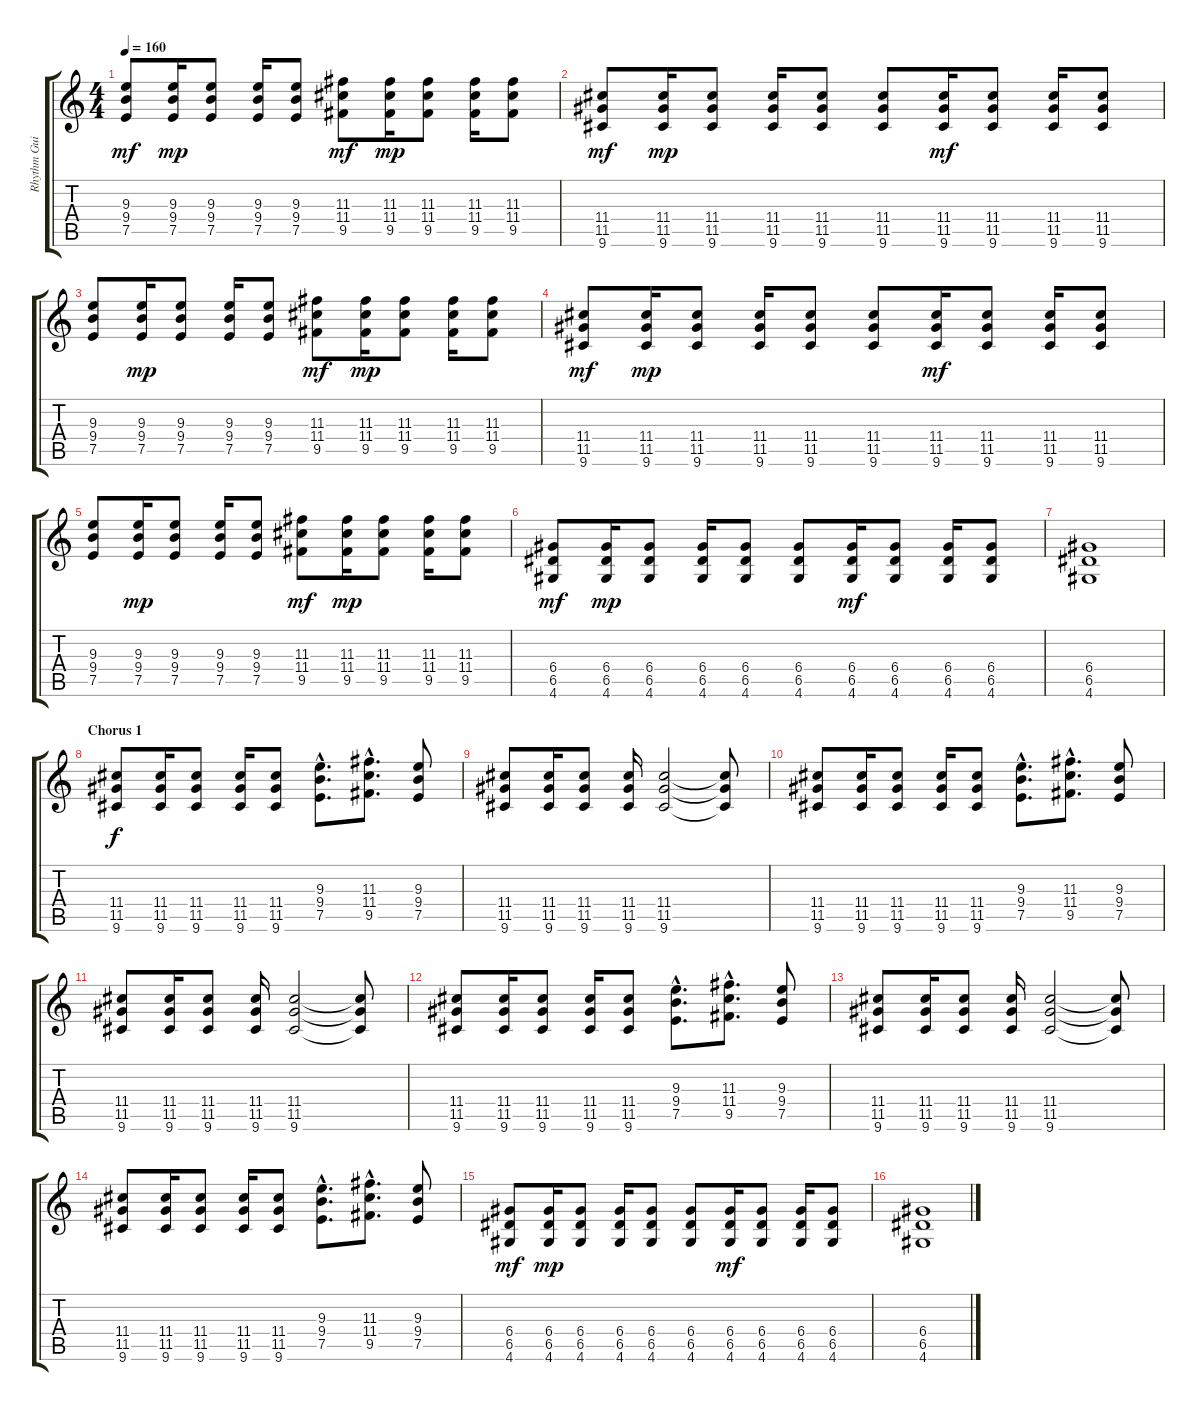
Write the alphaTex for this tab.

\track ("Rhythm Guitar" "Rhythm Gui") {instrument distortionguitar}
\staff {score tabs}
\tuning (E4 B3 G3 D3 A2 E2) {hide}
\ts (4 4)
\tempo 160
\clef g2
\ks c
(9.3 9.4 7.5).8{dy mf} (9.3 9.4 7.5).16{dy mp} (9.3 9.4 7.5).8 (9.3 9.4 7.5).16 (9.3 9.4 7.5).8 (11.3 11.4 9.5).8{dy mf} (11.3 11.4 9.5).16{dy mp} (11.3 11.4 9.5).8 (11.3 11.4 9.5).16 (11.3 11.4 9.5).8 |
(11.4 11.5 9.6).8{dy mf} (11.4 11.5 9.6).16{dy mp} (11.4 11.5 9.6).8 (11.4 11.5 9.6).16 (11.4 11.5 9.6).8 (11.4 11.5 9.6).8 (11.4 11.5 9.6).16{dy mf} (11.4 11.5 9.6).8 (11.4 11.5 9.6).16 (11.4 11.5 9.6).8 |
(9.3 9.4 7.5).8 (9.3 9.4 7.5).16{dy mp} (9.3 9.4 7.5).8 (9.3 9.4 7.5).16 (9.3 9.4 7.5).8 (11.3 11.4 9.5).8{dy mf} (11.3 11.4 9.5).16{dy mp} (11.3 11.4 9.5).8 (11.3 11.4 9.5).16 (11.3 11.4 9.5).8 |
(11.4 11.5 9.6).8{dy mf} (11.4 11.5 9.6).16{dy mp} (11.4 11.5 9.6).8 (11.4 11.5 9.6).16 (11.4 11.5 9.6).8 (11.4 11.5 9.6).8 (11.4 11.5 9.6).16{dy mf} (11.4 11.5 9.6).8 (11.4 11.5 9.6).16 (11.4 11.5 9.6).8 |
(9.3 9.4 7.5).8 (9.3 9.4 7.5).16{dy mp} (9.3 9.4 7.5).8 (9.3 9.4 7.5).16 (9.3 9.4 7.5).8 (11.3 11.4 9.5).8{dy mf} (11.3 11.4 9.5).16{dy mp} (11.3 11.4 9.5).8 (11.3 11.4 9.5).16 (11.3 11.4 9.5).8 |
(6.4 6.5 4.6).8{dy mf} (6.4 6.5 4.6).16{dy mp} (6.4 6.5 4.6).8 (6.4 6.5 4.6).16 (6.4 6.5 4.6).8 (6.4 6.5 4.6).8 (6.4 6.5 4.6).16{dy mf} (6.4 6.5 4.6).8 (6.4 6.5 4.6).16 (6.4 6.5 4.6).8 |
(6.4 6.5 4.6).1 |
\section ("" "Chorus 1")
(11.4 11.5 9.6).8{dy f} (11.4 11.5 9.6).16 (11.4 11.5 9.6).8 (11.4 11.5 9.6).16 (11.4 11.5 9.6).8 (9.3{hac} 9.4{hac} 7.5{hac}).8{d} (11.3{hac} 11.4{hac} 9.5{hac}).8{d} (9.3 9.4 7.5).8 |
(11.4 11.5 9.6).8 (11.4 11.5 9.6).16 (11.4 11.5 9.6).8 (11.4 11.5 9.6).16 (11.4 11.5 9.6).2 (11.4{t} 11.5{t} 9.6{t}).8 |
(11.4 11.5 9.6).8 (11.4 11.5 9.6).16 (11.4 11.5 9.6).8 (11.4 11.5 9.6).16 (11.4 11.5 9.6).8 (9.3{hac} 9.4{hac} 7.5{hac}).8{d} (11.3{hac} 11.4{hac} 9.5{hac}).8{d} (9.3 9.4 7.5).8 |
(11.4 11.5 9.6).8 (11.4 11.5 9.6).16 (11.4 11.5 9.6).8 (11.4 11.5 9.6).16 (11.4 11.5 9.6).2 (11.4{t} 11.5{t} 9.6{t}).8 |
(11.4 11.5 9.6).8 (11.4 11.5 9.6).16 (11.4 11.5 9.6).8 (11.4 11.5 9.6).16 (11.4 11.5 9.6).8 (9.3{hac} 9.4{hac} 7.5{hac}).8{d} (11.3{hac} 11.4{hac} 9.5{hac}).8{d} (9.3 9.4 7.5).8 |
(11.4 11.5 9.6).8 (11.4 11.5 9.6).16 (11.4 11.5 9.6).8 (11.4 11.5 9.6).16 (11.4 11.5 9.6).2 (11.4{t} 11.5{t} 9.6{t}).8 |
(11.4 11.5 9.6).8 (11.4 11.5 9.6).16 (11.4 11.5 9.6).8 (11.4 11.5 9.6).16 (11.4 11.5 9.6).8 (9.3{hac} 9.4{hac} 7.5{hac}).8{d} (11.3{hac} 11.4{hac} 9.5{hac}).8{d} (9.3 9.4 7.5).8 |
(6.4 6.5 4.6).8{dy mf} (6.4 6.5 4.6).16{dy mp} (6.4 6.5 4.6).8 (6.4 6.5 4.6).16 (6.4 6.5 4.6).8 (6.4 6.5 4.6).8 (6.4 6.5 4.6).16{dy mf} (6.4 6.5 4.6).8 (6.4 6.5 4.6).16 (6.4 6.5 4.6).8 |
(6.4 6.5 4.6).1
